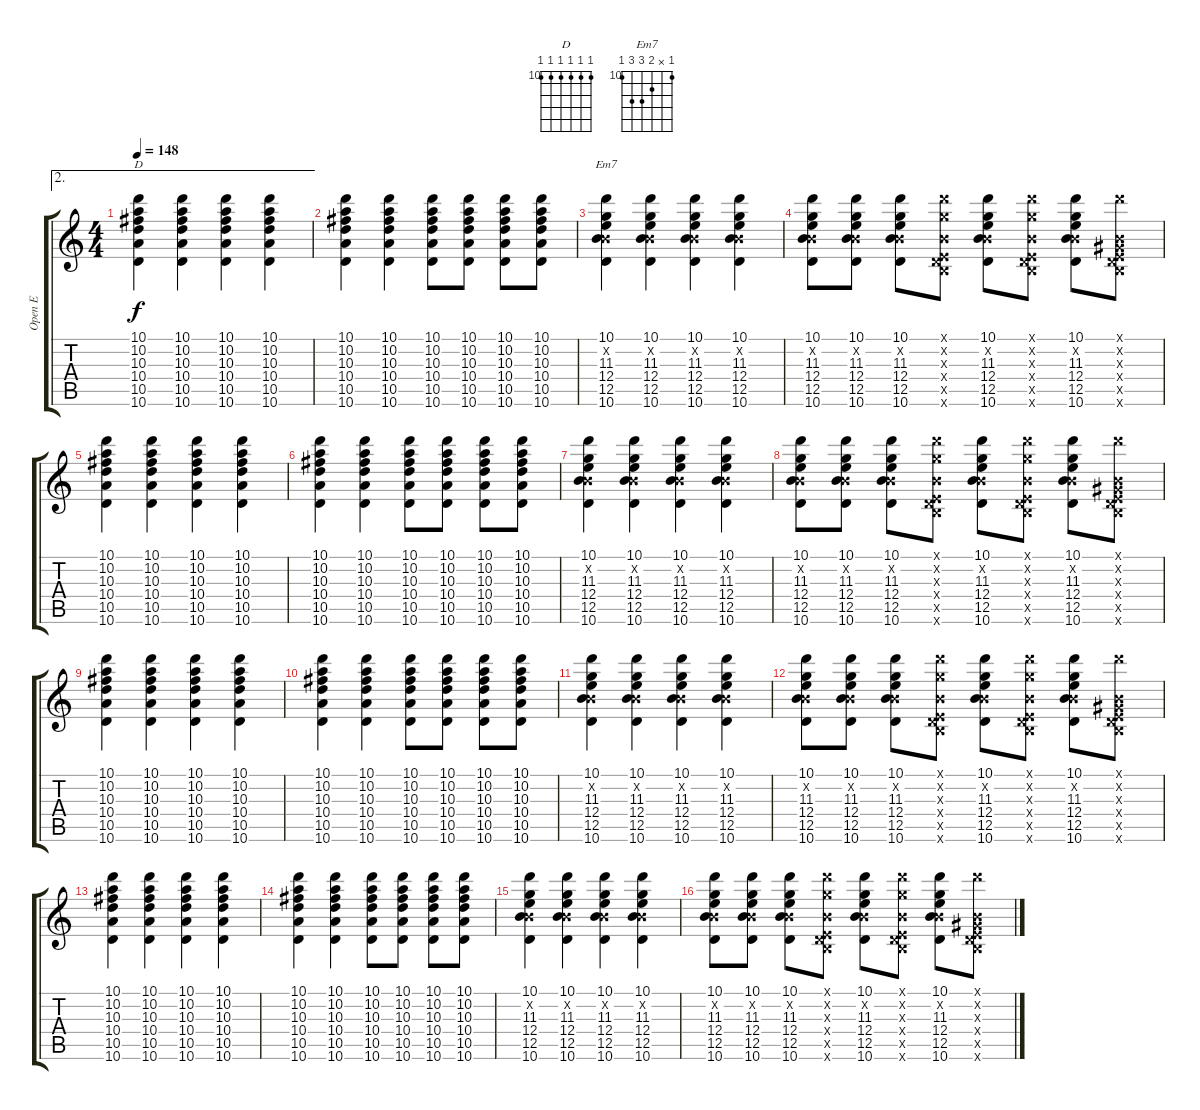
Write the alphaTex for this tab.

\track ("Open E" "Open E") {instrument acousticguitarsteel}
\staff {score tabs}
\tuning (E4 B3 Ab3 E3 B2 E2) {hide}
\chord ("D" 10 10 10 10 10 10) {firstfret 10}
\chord ("Em7" 10 x 11 12 12 10) {firstfret 10}
\ae 2
\ts (4 4)
\tempo 148
\clef g2
\ks c
(10.1 10.2 10.3 10.4 10.5 10.6).4{ch "D" dy f} (10.1 10.2 10.3 10.4 10.5 10.6).4 (10.1 10.2 10.3 10.4 10.5 10.6).4 (10.1 10.2 10.3 10.4 10.5 10.6).4 |
(10.1 10.2 10.3 10.4 10.5 10.6).4 (10.1 10.2 10.3 10.4 10.5 10.6).4 (10.1 10.2 10.3 10.4 10.5 10.6).8 (10.1 10.2 10.3 10.4 10.5 10.6).8 (10.1 10.2 10.3 10.4 10.5 10.6).8 (10.1 10.2 10.3 10.4 10.5 10.6).8 |
(10.1 0.2{x} 11.3 12.4 12.5 10.6).4{ch "Em7"} (10.1 0.2{x} 11.3 12.4 12.5 10.6).4 (10.1 0.2{x} 11.3 12.4 12.5 10.6).4 (10.1 0.2{x} 11.3 12.4 12.5 10.6).4 |
(10.1 0.2{x} 11.3 12.4 12.5 10.6).8 (10.1 0.2{x} 11.3 12.4 12.5 10.6).8 (10.1 0.2{x} 11.3 12.4 12.5 10.6).8 (10.1{x} 0.2{x} 11.3{x} 0.4{x} 0.5{x} 10.6{x}).8 (10.1 0.2{x} 11.3 12.4 12.5 10.6).8 (10.1{x} 0.2{x} 11.3{x} 0.4{x} 0.5{x} 10.6{x}).8 (10.1 0.2{x} 11.3 12.4 12.5 10.6).8 (10.1{x} 0.2{x} 0.3{x} 0.4{x} 0.5{x} 10.6{x}).8 |
(10.1 10.2 10.3 10.4 10.5 10.6).4 (10.1 10.2 10.3 10.4 10.5 10.6).4 (10.1 10.2 10.3 10.4 10.5 10.6).4 (10.1 10.2 10.3 10.4 10.5 10.6).4 |
(10.1 10.2 10.3 10.4 10.5 10.6).4 (10.1 10.2 10.3 10.4 10.5 10.6).4 (10.1 10.2 10.3 10.4 10.5 10.6).8 (10.1 10.2 10.3 10.4 10.5 10.6).8 (10.1 10.2 10.3 10.4 10.5 10.6).8 (10.1 10.2 10.3 10.4 10.5 10.6).8 |
(10.1 0.2{x} 11.3 12.4 12.5 10.6).4 (10.1 0.2{x} 11.3 12.4 12.5 10.6).4 (10.1 0.2{x} 11.3 12.4 12.5 10.6).4 (10.1 0.2{x} 11.3 12.4 12.5 10.6).4 |
(10.1 0.2{x} 11.3 12.4 12.5 10.6).8 (10.1 0.2{x} 11.3 12.4 12.5 10.6).8 (10.1 0.2{x} 11.3 12.4 12.5 10.6).8 (10.1{x} 0.2{x} 11.3{x} 0.4{x} 0.5{x} 10.6{x}).8 (10.1 0.2{x} 11.3 12.4 12.5 10.6).8 (10.1{x} 0.2{x} 11.3{x} 0.4{x} 0.5{x} 10.6{x}).8 (10.1 0.2{x} 11.3 12.4 12.5 10.6).8 (10.1{x} 0.2{x} 0.3{x} 0.4{x} 0.5{x} 10.6{x}).8 |
(10.1 10.2 10.3 10.4 10.5 10.6).4 (10.1 10.2 10.3 10.4 10.5 10.6).4 (10.1 10.2 10.3 10.4 10.5 10.6).4 (10.1 10.2 10.3 10.4 10.5 10.6).4 |
(10.1 10.2 10.3 10.4 10.5 10.6).4 (10.1 10.2 10.3 10.4 10.5 10.6).4 (10.1 10.2 10.3 10.4 10.5 10.6).8 (10.1 10.2 10.3 10.4 10.5 10.6).8 (10.1 10.2 10.3 10.4 10.5 10.6).8 (10.1 10.2 10.3 10.4 10.5 10.6).8 |
(10.1 0.2{x} 11.3 12.4 12.5 10.6).4 (10.1 0.2{x} 11.3 12.4 12.5 10.6).4 (10.1 0.2{x} 11.3 12.4 12.5 10.6).4 (10.1 0.2{x} 11.3 12.4 12.5 10.6).4 |
(10.1 0.2{x} 11.3 12.4 12.5 10.6).8 (10.1 0.2{x} 11.3 12.4 12.5 10.6).8 (10.1 0.2{x} 11.3 12.4 12.5 10.6).8 (10.1{x} 0.2{x} 11.3{x} 0.4{x} 0.5{x} 10.6{x}).8 (10.1 0.2{x} 11.3 12.4 12.5 10.6).8 (10.1{x} 0.2{x} 11.3{x} 0.4{x} 0.5{x} 10.6{x}).8 (10.1 0.2{x} 11.3 12.4 12.5 10.6).8 (10.1{x} 0.2{x} 0.3{x} 0.4{x} 0.5{x} 10.6{x}).8 |
(10.1 10.2 10.3 10.4 10.5 10.6).4 (10.1 10.2 10.3 10.4 10.5 10.6).4 (10.1 10.2 10.3 10.4 10.5 10.6).4 (10.1 10.2 10.3 10.4 10.5 10.6).4 |
(10.1 10.2 10.3 10.4 10.5 10.6).4 (10.1 10.2 10.3 10.4 10.5 10.6).4 (10.1 10.2 10.3 10.4 10.5 10.6).8 (10.1 10.2 10.3 10.4 10.5 10.6).8 (10.1 10.2 10.3 10.4 10.5 10.6).8 (10.1 10.2 10.3 10.4 10.5 10.6).8 |
(10.1 0.2{x} 11.3 12.4 12.5 10.6).4 (10.1 0.2{x} 11.3 12.4 12.5 10.6).4 (10.1 0.2{x} 11.3 12.4 12.5 10.6).4 (10.1 0.2{x} 11.3 12.4 12.5 10.6).4 |
(10.1 0.2{x} 11.3 12.4 12.5 10.6).8 (10.1 0.2{x} 11.3 12.4 12.5 10.6).8 (10.1 0.2{x} 11.3 12.4 12.5 10.6).8 (10.1{x} 0.2{x} 11.3{x} 0.4{x} 0.5{x} 10.6{x}).8 (10.1 0.2{x} 11.3 12.4 12.5 10.6).8 (10.1{x} 0.2{x} 11.3{x} 0.4{x} 0.5{x} 10.6{x}).8 (10.1 0.2{x} 11.3 12.4 12.5 10.6).8 (10.1{x} 0.2{x} 0.3{x} 0.4{x} 0.5{x} 10.6{x}).8
